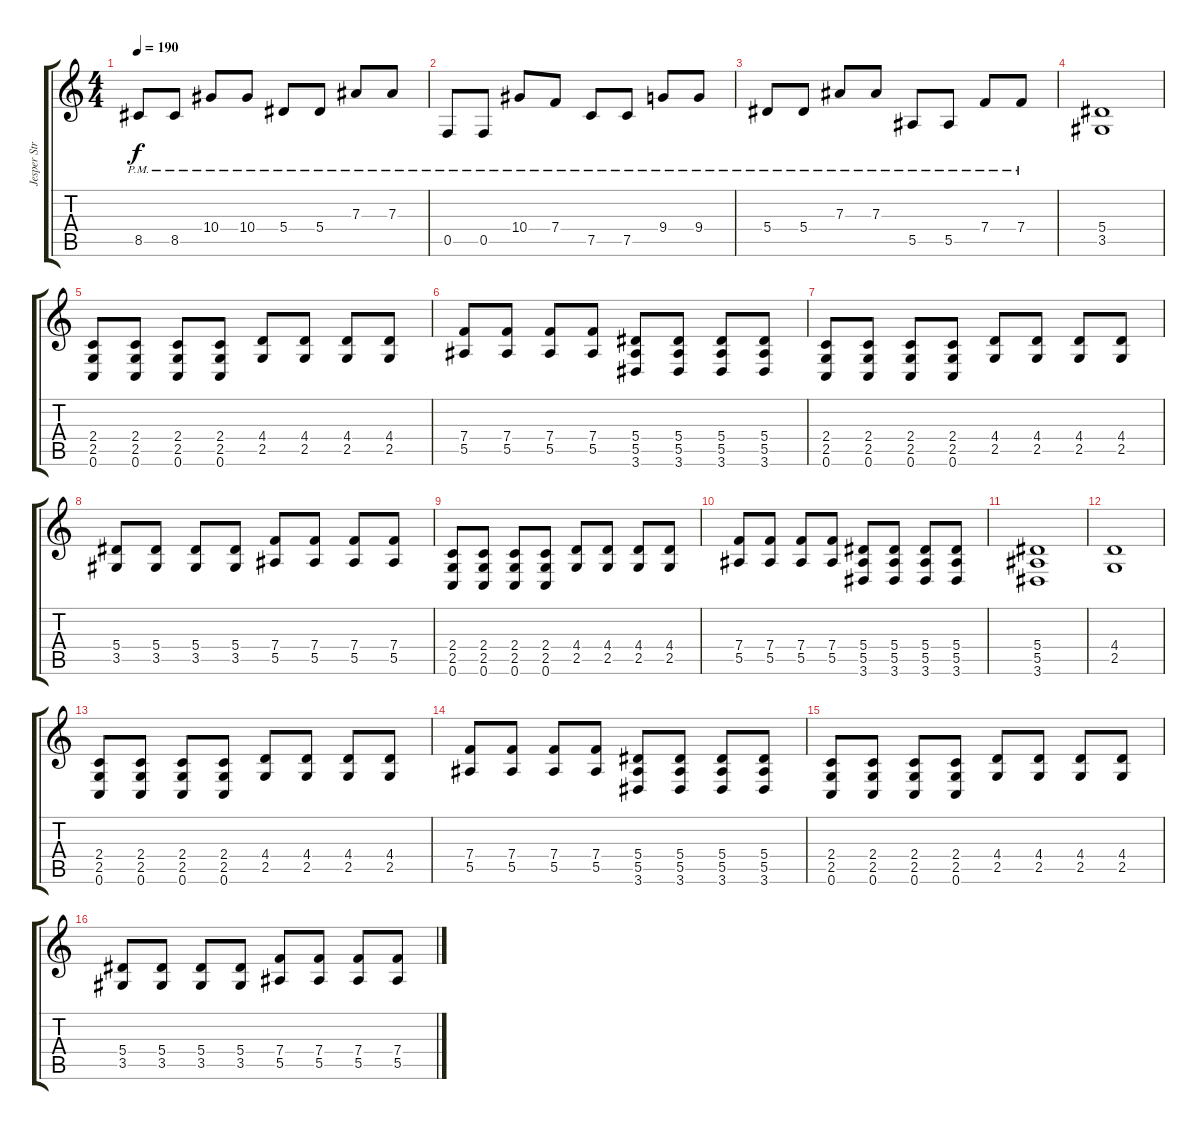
\track ("Jesper Strömblad" "Jesper Str") {instrument distortionguitar}
\staff {score tabs}
\tuning (C4 G3 Eb3 Bb2 F2 C2) {hide}
\ts (4 4)
\tempo 190
\clef g2
\ks c
8.5{pm}.8{dy f} 8.5{pm}.8 10.4{pm}.8 10.4{pm}.8 5.4{pm}.8 5.4{pm}.8 7.3{pm}.8 7.3{pm}.8 |
0.5{pm}.8 0.5{pm}.8 10.4{pm}.8 7.4{pm}.8 7.5{pm}.8 7.5{pm}.8 9.4{pm}.8 9.4{pm}.8 |
5.4{pm}.8 5.4{pm}.8 7.3{pm}.8 7.3{pm}.8 5.5{pm}.8 5.5{pm}.8 7.4{pm}.8 7.4{pm}.8 |
(5.4 3.5).1 |
(2.4 2.5 0.6).8{balance 8} (2.4 2.5 0.6).8 (2.4 2.5 0.6).8 (2.4 2.5 0.6).8 (4.4 2.5).8 (4.4 2.5).8 (4.4 2.5).8 (4.4 2.5).8 |
(7.4 5.5).8 (7.4 5.5).8 (7.4 5.5).8 (7.4 5.5).8 (5.4 5.5 3.6).8 (5.4 5.5 3.6).8 (5.4 5.5 3.6).8 (5.4 5.5 3.6).8 |
(2.4 2.5 0.6).8 (2.4 2.5 0.6).8 (2.4 2.5 0.6).8 (2.4 2.5 0.6).8 (4.4 2.5).8 (4.4 2.5).8 (4.4 2.5).8 (4.4 2.5).8 |
(5.4 3.5).8 (5.4 3.5).8 (5.4 3.5).8 (5.4 3.5).8 (7.4 5.5).8 (7.4 5.5).8 (7.4 5.5).8 (7.4 5.5).8 |
(2.4 2.5 0.6).8 (2.4 2.5 0.6).8 (2.4 2.5 0.6).8 (2.4 2.5 0.6).8 (4.4 2.5).8 (4.4 2.5).8 (4.4 2.5).8 (4.4 2.5).8 |
(7.4 5.5).8 (7.4 5.5).8 (7.4 5.5).8 (7.4 5.5).8 (5.4 5.5 3.6).8 (5.4 5.5 3.6).8 (5.4 5.5 3.6).8 (5.4 5.5 3.6).8 |
(5.4 5.5 3.6).1 |
(4.4 2.5).1 |
(2.4 2.5 0.6).8 (2.4 2.5 0.6).8 (2.4 2.5 0.6).8 (2.4 2.5 0.6).8 (4.4 2.5).8 (4.4 2.5).8 (4.4 2.5).8 (4.4 2.5).8 |
(7.4 5.5).8 (7.4 5.5).8 (7.4 5.5).8 (7.4 5.5).8 (5.4 5.5 3.6).8 (5.4 5.5 3.6).8 (5.4 5.5 3.6).8 (5.4 5.5 3.6).8 |
(2.4 2.5 0.6).8 (2.4 2.5 0.6).8 (2.4 2.5 0.6).8 (2.4 2.5 0.6).8 (4.4 2.5).8 (4.4 2.5).8 (4.4 2.5).8 (4.4 2.5).8 |
(5.4 3.5).8 (5.4 3.5).8 (5.4 3.5).8 (5.4 3.5).8 (7.4 5.5).8 (7.4 5.5).8 (7.4 5.5).8 (7.4 5.5).8
